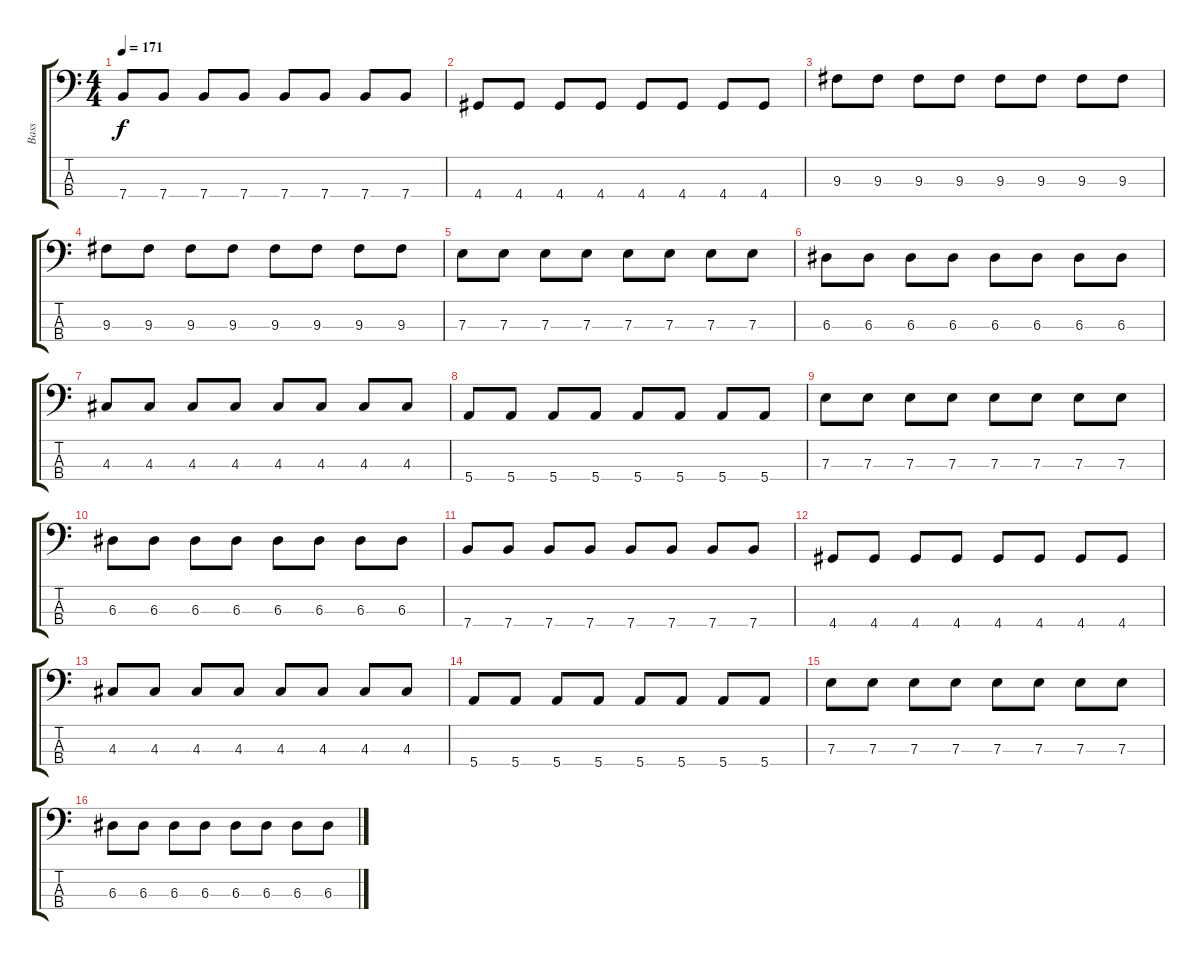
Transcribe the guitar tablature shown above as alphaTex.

\track ("Bass" "Bass") {instrument electricbasspick}
\staff {score tabs}
\tuning (G2 D2 A1 E1) {hide}
\ts (4 4)
\tempo 171
\clef f4
\ks c
7.4.8{dy f} 7.4.8 7.4.8 7.4.8 7.4.8 7.4.8 7.4.8 7.4.8 |
4.4.8 4.4.8 4.4.8 4.4.8 4.4.8 4.4.8 4.4.8 4.4.8 |
9.3.8 9.3.8 9.3.8 9.3.8 9.3.8 9.3.8 9.3.8 9.3.8 |
9.3.8 9.3.8 9.3.8 9.3.8 9.3.8 9.3.8 9.3.8 9.3.8 |
7.3.8 7.3.8 7.3.8 7.3.8 7.3.8 7.3.8 7.3.8 7.3.8 |
6.3.8 6.3.8 6.3.8 6.3.8 6.3.8 6.3.8 6.3.8 6.3.8 |
4.3.8 4.3.8 4.3.8 4.3.8 4.3.8 4.3.8 4.3.8 4.3.8 |
5.4.8 5.4.8 5.4.8 5.4.8 5.4.8 5.4.8 5.4.8 5.4.8 |
7.3.8 7.3.8 7.3.8 7.3.8 7.3.8 7.3.8 7.3.8 7.3.8 |
6.3.8 6.3.8 6.3.8 6.3.8 6.3.8 6.3.8 6.3.8 6.3.8 |
7.4.8 7.4.8 7.4.8 7.4.8 7.4.8 7.4.8 7.4.8 7.4.8 |
4.4.8 4.4.8 4.4.8 4.4.8 4.4.8 4.4.8 4.4.8 4.4.8 |
4.3.8 4.3.8 4.3.8 4.3.8 4.3.8 4.3.8 4.3.8 4.3.8 |
5.4.8 5.4.8 5.4.8 5.4.8 5.4.8 5.4.8 5.4.8 5.4.8 |
7.3.8 7.3.8 7.3.8 7.3.8 7.3.8 7.3.8 7.3.8 7.3.8 |
6.3.8 6.3.8 6.3.8 6.3.8 6.3.8 6.3.8 6.3.8 6.3.8
